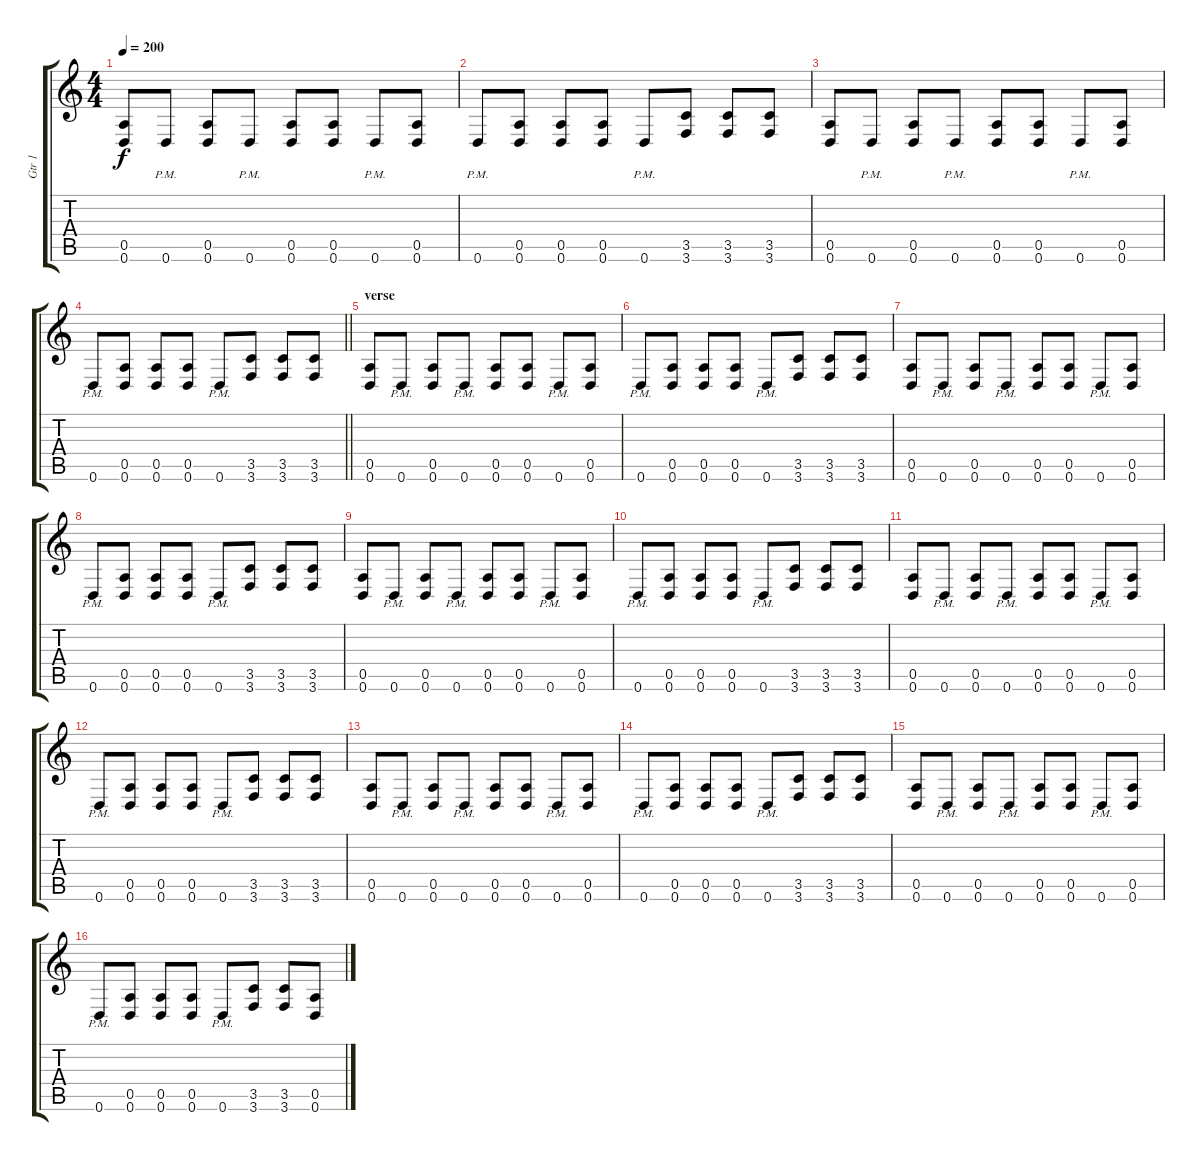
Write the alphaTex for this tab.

\track ("Gtr 1" "Gtr 1") {instrument distortionguitar}
\staff {score tabs}
\tuning (E4 B3 G3 D3 A2 D2) {hide}
\ts (4 4)
\tempo 200
\clef g2
\ks c
(0.5 0.6).8{dy f} 0.6{pm}.8 (0.5 0.6).8 0.6{pm}.8 (0.5 0.6).8 (0.5 0.6).8 0.6{pm}.8 (0.5 0.6).8 |
0.6{pm}.8 (0.5 0.6).8 (0.5 0.6).8 (0.5 0.6).8 0.6{pm}.8 (3.5 3.6).8 (3.5 3.6).8 (3.5 3.6).8 |
(0.5 0.6).8 0.6{pm}.8 (0.5 0.6).8 0.6{pm}.8 (0.5 0.6).8 (0.5 0.6).8 0.6{pm}.8 (0.5 0.6).8 |
\barLineRight lightlight
0.6{pm}.8 (0.5 0.6).8 (0.5 0.6).8 (0.5 0.6).8 0.6{pm}.8 (3.5 3.6).8 (3.5 3.6).8 (3.5 3.6).8 |
\section ("" "verse")
(0.5 0.6).8 0.6{pm}.8 (0.5 0.6).8 0.6{pm}.8 (0.5 0.6).8 (0.5 0.6).8 0.6{pm}.8 (0.5 0.6).8 |
0.6{pm}.8 (0.5 0.6).8 (0.5 0.6).8 (0.5 0.6).8 0.6{pm}.8 (3.5 3.6).8 (3.5 3.6).8 (3.5 3.6).8 |
(0.5 0.6).8 0.6{pm}.8 (0.5 0.6).8 0.6{pm}.8 (0.5 0.6).8 (0.5 0.6).8 0.6{pm}.8 (0.5 0.6).8 |
0.6{pm}.8 (0.5 0.6).8 (0.5 0.6).8 (0.5 0.6).8 0.6{pm}.8 (3.5 3.6).8 (3.5 3.6).8 (3.5 3.6).8 |
(0.5 0.6).8 0.6{pm}.8 (0.5 0.6).8 0.6{pm}.8 (0.5 0.6).8 (0.5 0.6).8 0.6{pm}.8 (0.5 0.6).8 |
0.6{pm}.8 (0.5 0.6).8 (0.5 0.6).8 (0.5 0.6).8 0.6{pm}.8 (3.5 3.6).8 (3.5 3.6).8 (3.5 3.6).8 |
(0.5 0.6).8 0.6{pm}.8 (0.5 0.6).8 0.6{pm}.8 (0.5 0.6).8 (0.5 0.6).8 0.6{pm}.8 (0.5 0.6).8 |
0.6{pm}.8 (0.5 0.6).8 (0.5 0.6).8 (0.5 0.6).8 0.6{pm}.8 (3.5 3.6).8 (3.5 3.6).8 (3.5 3.6).8 |
(0.5 0.6).8 0.6{pm}.8 (0.5 0.6).8 0.6{pm}.8 (0.5 0.6).8 (0.5 0.6).8 0.6{pm}.8 (0.5 0.6).8 |
0.6{pm}.8 (0.5 0.6).8 (0.5 0.6).8 (0.5 0.6).8 0.6{pm}.8 (3.5 3.6).8 (3.5 3.6).8 (3.5 3.6).8 |
(0.5 0.6).8 0.6{pm}.8 (0.5 0.6).8 0.6{pm}.8 (0.5 0.6).8 (0.5 0.6).8 0.6{pm}.8 (0.5 0.6).8 |
0.6{pm}.8 (0.5 0.6).8 (0.5 0.6).8 (0.5 0.6).8 0.6{pm}.8 (3.5 3.6).8 (3.5 3.6).8 (0.5 0.6).8
